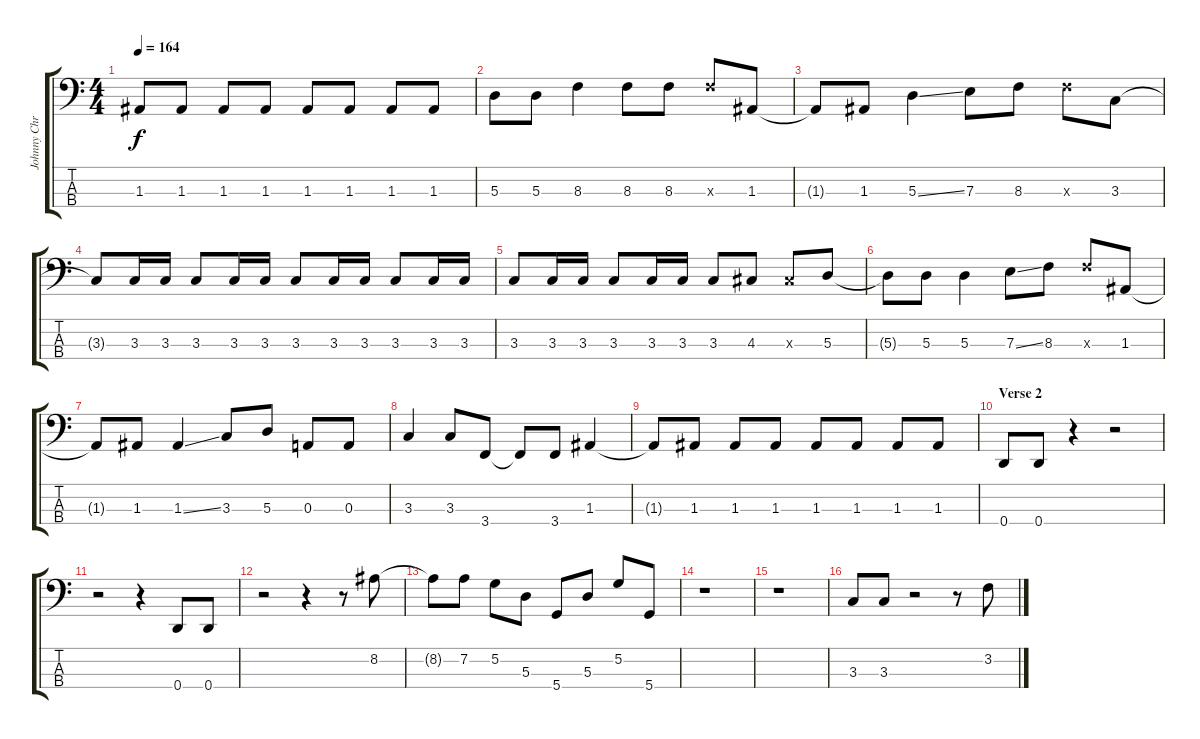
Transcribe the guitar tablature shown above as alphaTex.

\track ("Johnny Christ (Bass)" "Johnny Chr") {instrument electricbasspick}
\staff {score tabs}
\tuning (G2 D2 A1 D1) {hide}
\ts (4 4)
\tempo 164
\clef f4
\ks c
1.3{t}.8{dy f} 1.3.8 1.3.8 1.3.8 1.3.8 1.3.8 1.3.8 1.3.8 |
5.3.8 5.3.8 8.3.4 8.3.8 8.3.8 8.3{x}.8 1.3.8 |
1.3{t}.8 1.3.8 5.3{ss}.4 7.3.8 8.3.8 8.3{x}.8 3.3.8 |
3.3{t}.8 3.3.16 3.3.16 3.3.8 3.3.16 3.3.16 3.3.8 3.3.16 3.3.16 3.3.8 3.3.16 3.3.16 |
3.3.8 3.3.16 3.3.16 3.3.8 3.3.16 3.3.16 3.3.8 4.3.8 4.3{x}.8 5.3.8 |
5.3{t}.8 5.3.8 5.3.4 7.3{ss}.8 8.3.8 8.3{x}.8 1.3.8 |
1.3{t}.8 1.3.8 1.3{ss}.4 3.3.8 5.3.8 0.3.8 0.3.8 |
3.3.4 3.3.8 3.4.8 3.4{t}.8 3.4.8 1.3.4 |
1.3{t}.8 1.3.8 1.3.8 1.3.8 1.3.8 1.3.8 1.3.8 1.3.8 |
\section ("" "Verse 2")
0.4.8 0.4.8 r.4 r.2 |
r.2 r.4 0.4.8 0.4.8 |
r.2 r.4 r.8 8.2.8 |
8.2{t}.8 7.2.8 5.2.8 5.3.8 5.4.8 5.3.8 5.2.8 5.4.8 |
r.1 |
r.1 |
3.3.8 3.3.8 r.2 r.8 3.2.8
